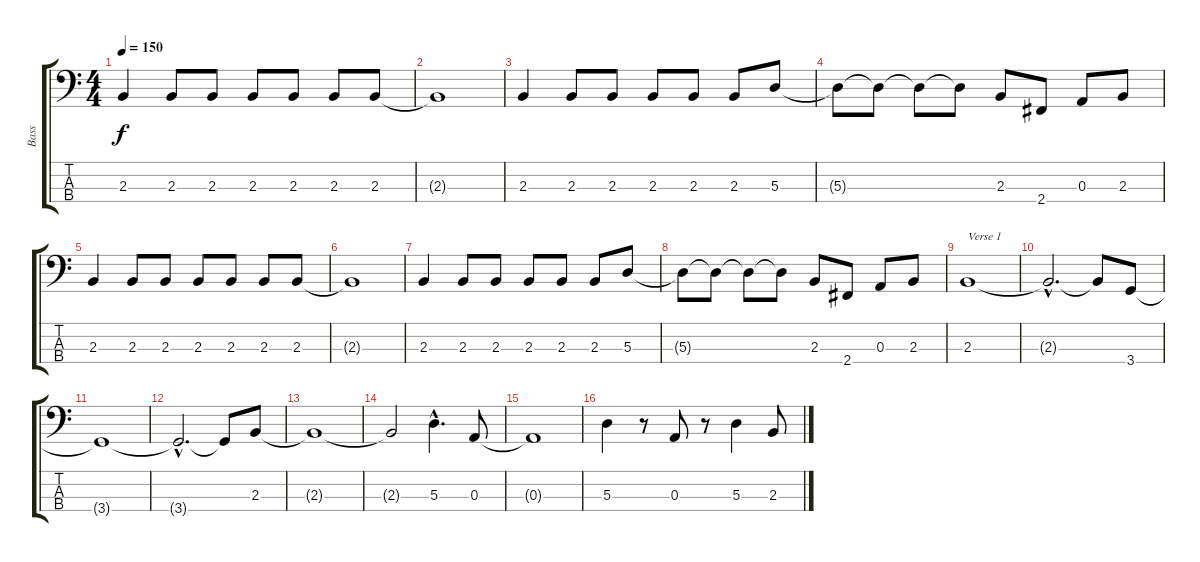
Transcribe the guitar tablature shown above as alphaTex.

\track ("Bass" "Bass") {instrument acousticbass}
\staff {score tabs}
\tuning (G2 D2 A1 E1) {hide}
\ts (4 4)
\tempo 150
\clef f4
\ks c
2.3.4{dy f} 2.3.8 2.3.8 2.3.8 2.3.8 2.3.8 2.3.8 |
2.3{t}.1 |
2.3.4 2.3.8 2.3.8 2.3.8 2.3.8 2.3.8 5.3.8 |
5.3{t}.8 5.3{t}.8 5.3{t}.8 5.3{t}.8 2.3.8 2.4.8 0.3.8 2.3.8 |
2.3.4 2.3.8 2.3.8 2.3.8 2.3.8 2.3.8 2.3.8 |
2.3{t}.1 |
2.3.4 2.3.8 2.3.8 2.3.8 2.3.8 2.3.8 5.3.8 |
5.3{t}.8 5.3{t}.8 5.3{t}.8 5.3{t}.8 2.3.8 2.4.8 0.3.8 2.3.8 |
2.3.1{txt "Verse 1"} |
2.3{hac t}.2{d} 2.3{t}.8 3.4.8 |
3.4{t}.1 |
3.4{hac t}.2{d} 3.4{t}.8 2.3.8 |
2.3{t}.1 |
2.3{t}.2 5.3{hac}.4{d} 0.3.8 |
0.3{t}.1 |
5.3.4 r.8 0.3.8 r.8 5.3.4 2.3.8
